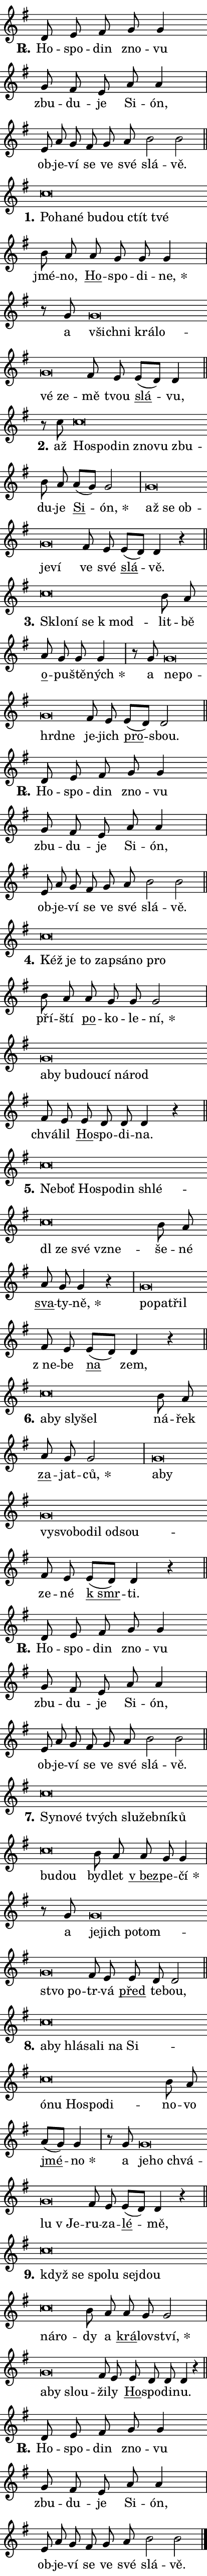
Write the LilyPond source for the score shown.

\version "2.22.1"
\header { tagline = "" }
\paper {
  indent = 0\cm
  top-margin = 0\cm
  right-margin = 0\cm
  bottom-margin = 0\cm
  left-margin = 0\cm
  paper-width = 7\cm
  page-breaking = #ly:one-page-breaking
  system-system-spacing.basic-distance = #11
  score-system-spacing.basic-distance = #11
  ragged-last = ##f
}


%% Author: Thomas Morley
%% https://lists.gnu.org/archive/html/lilypond-user/2020-05/msg00002.html
#(define (line-position grob)
"Returns position of @var[grob} in current system:
   @code{'start}, if at first time-step
   @code{'end}, if at last time-step
   @code{'middle} otherwise
"
  (let* ((col (ly:item-get-column grob))
         (ln (ly:grob-object col 'left-neighbor))
         (rn (ly:grob-object col 'right-neighbor))
         (col-to-check-left (if (ly:grob? ln) ln col))
         (col-to-check-right (if (ly:grob? rn) rn col))
         (break-dir-left
           (and
             (ly:grob-property col-to-check-left 'non-musical #f)
             (ly:item-break-dir col-to-check-left)))
         (break-dir-right
           (and
             (ly:grob-property col-to-check-right 'non-musical #f)
             (ly:item-break-dir col-to-check-right))))
        (cond ((eqv? 1 break-dir-left) 'start)
              ((eqv? -1 break-dir-right) 'end)
              (else 'middle))))

#(define (tranparent-at-line-position vctor)
  (lambda (grob)
  "Relying on @code{line-position} select the relevant enry from @var{vctor}.
Used to determine transparency,"
    (case (line-position grob)
      ((end) (not (vector-ref vctor 0)))
      ((middle) (not (vector-ref vctor 1)))
      ((start) (not (vector-ref vctor 2))))))

noteHeadBreakVisibility =
#(define-music-function (break-visibility)(vector?)
"Makes @code{NoteHead}s transparent relying on @var{break-visibility}"
#{
  \override NoteHead.transparent =
    #(tranparent-at-line-position break-visibility)
#})

#(define delete-ledgers-for-transparent-note-heads
  (lambda (grob)
    "Reads whether a @code{NoteHead} is transparent.
If so this @code{NoteHead} is removed from @code{'note-heads} from
@var{grob}, which is supposed to be @code{LedgerLineSpanner}.
As a result ledgers are not printed for this @code{NoteHead}"
    (let* ((nhds-array (ly:grob-object grob 'note-heads))
           (nhds-list
             (if (ly:grob-array? nhds-array)
                 (ly:grob-array->list nhds-array)
                 '()))
           ;; Relies on the transparent-property being done before
           ;; Staff.LedgerLineSpanner.after-line-breaking is executed.
           ;; This is fragile ...
           (to-keep
             (remove
               (lambda (nhd)
                 (ly:grob-property nhd 'transparent #f))
               nhds-list)))
      ;; TODO find a better method to iterate over grob-arrays, similiar
      ;; to filter/remove etc for lists
      ;; For now rebuilt from scratch
      (set! (ly:grob-object grob 'note-heads)  '())
      (for-each
        (lambda (nhd)
          (ly:pointer-group-interface::add-grob grob 'note-heads nhd))
        to-keep))))

hideNotes = {
  \noteHeadBreakVisibility #begin-of-line-visible
}
unHideNotes = {
  \noteHeadBreakVisibility #all-visible
}

% work-around for resetting accidentals
% https://lilypond.org/doc/v2.23/Documentation/notation/displaying-rhythms#unmetered-music
cadenzaMeasure = {
  \cadenzaOff
  \partial 1024 s1024
  \cadenzaOn
}

#(define-markup-command (accent layout props text) (markup?)
  "Underline accented syllable"
  (interpret-markup layout props
    #{\markup \override #'(offset . 4.3) \underline { #text }#}))

responsum = \markup \concat {
  "R" \hspace #-1.05 \path #0.1 #'((moveto 0 0.07) (lineto 0.9 0.8)) \hspace #0.05 "."
}

\layout {
    \context {
        \Staff
        \remove "Time_signature_engraver"
        \override LedgerLineSpanner.after-line-breaking = #delete-ledgers-for-transparent-note-heads
    }
    \context {
        \Voice {
            \override NoteHead.output-attributes = #'((class . "notehead"))
            \override Hairpin.height = #0.55
        }
    }
    \context {
        \Lyrics {
            \override StanzaNumber.output-attributes = #'((class . "stanzanumber"))
            \override LyricSpace.minimum-distance = #0.9
            \override LyricText.font-name = #"TeX Gyre Schola"
            \override LyricText.font-size = 1
            \override StanzaNumber.font-name = #"TeX Gyre Schola Bold"
            \override StanzaNumber.font-size = 1
        }
    }
}

% magnetic-lyrics.ily
%
%   written by
%     Jean Abou Samra <jean@abou-samra.fr>
%     Werner Lemberg <wl@gnu.org>
%
%   adapted by
%     Jiri Hon <jiri.hon@gmail.com>
%
% Version 2022-Apr-15

% https://www.mail-archive.com/lilypond-user@gnu.org/msg149350.html

#(define (Left_hyphen_pointer_engraver context)
   "Collect syllable-hyphen-syllable occurrences in lyrics and store
them in properties.  This engraver only looks to the left.  For
example, if the lyrics input is @code{foo -- bar}, it does the
following.

@itemize @bullet
@item
Set the @code{text} property of the @code{LyricHyphen} grob between
@q{foo} and @q{bar} to @code{foo}.

@item
Set the @code{left-hyphen} property of the @code{LyricText} grob with
text @q{foo} to the @code{LyricHyphen} grob between @q{foo} and
@q{bar}.
@end itemize

Use this auxiliary engraver in combination with the
@code{lyric-@/text::@/apply-@/magnetic-@/offset!} hook."
   (let ((hyphen #f)
         (text #f))
     (make-engraver
      (acknowledgers
       ((lyric-syllable-interface engraver grob source-engraver)
        (set! text grob)))
      (end-acknowledgers
       ((lyric-hyphen-interface engraver grob source-engraver)
        ;(when (not (grob::has-interface grob 'lyric-space-interface))
          (set! hyphen grob)));)
      ((stop-translation-timestep engraver)
       (when (and text hyphen)
         (ly:grob-set-object! text 'left-hyphen hyphen))
       (set! text #f)
       (set! hyphen #f)))))

#(define (lyric-text::apply-magnetic-offset! grob)
   "If the space between two syllables is less than the value in
property @code{LyricText@/.details@/.squash-threshold}, move the right
syllable to the left so that it gets concatenated with the left
syllable.

Use this function as a hook for
@code{LyricText@/.after-@/line-@/breaking} if the
@code{Left_@/hyphen_@/pointer_@/engraver} is active."
   (let ((hyphen (ly:grob-object grob 'left-hyphen #f)))
     (when hyphen
       (let ((left-text (ly:spanner-bound hyphen LEFT)))
         (when (grob::has-interface left-text 'lyric-syllable-interface)
           (let* ((common (ly:grob-common-refpoint grob left-text X))
                  (this-x-ext (ly:grob-extent grob common X))
                  (left-x-ext
                   (begin
                     ;; Trigger magnetism for left-text.
                     (ly:grob-property left-text 'after-line-breaking)
                     (ly:grob-extent left-text common X)))
                  ;; `delta` is the gap width between two syllables.
                  (delta (- (interval-start this-x-ext)
                            (interval-end left-x-ext)))
                  (details (ly:grob-property grob 'details))
                  (threshold (assoc-get 'squash-threshold details 0.2)))
             (when (< delta threshold)
               (let* (;; We have to manipulate the input text so that
                      ;; ligatures crossing syllable boundaries are not
                      ;; disabled.  For languages based on the Latin
                      ;; script this is essentially a beautification.
                      ;; However, for non-Western scripts it can be a
                      ;; necessity.
                      (lt (ly:grob-property left-text 'text))
                      (rt (ly:grob-property grob 'text))
                      (is-space (grob::has-interface hyphen 'lyric-space-interface))
                      (space (if is-space " " ""))
                      (space-markup (grob-interpret-markup grob " "))
                      (space-size (interval-length (ly:stencil-extent space-markup X)))
                      (extra-delta (if is-space space-size 0))
                      ;; Append new syllable.
                      (ltrt-space (if (and (string? lt) (string? rt))
                                (string-append lt space rt)
                                (make-concat-markup (list lt space rt))))
                      ;; Right-align `ltrt` to the right side.
                      (ltrt-space-markup (grob-interpret-markup
                               grob
                               (make-translate-markup
                                (cons (interval-length this-x-ext) 0)
                                (make-right-align-markup ltrt-space)))))
                 (begin
                   ;; Don't print `left-text`.
                   (ly:grob-set-property! left-text 'stencil #f)
                   ;; Set text and stencil (which holds all collected
                   ;; syllables so far) and shift it to the left.
                   (ly:grob-set-property! grob 'text ltrt-space)
                   (ly:grob-set-property! grob 'stencil ltrt-space-markup)
                   (ly:grob-translate-axis! grob (- (- delta extra-delta)) X))))))))))


#(define (lyric-hyphen::displace-bounds-first grob)
   ;; Make very sure this callback isn't triggered too early.
   (let ((left (ly:spanner-bound grob LEFT))
         (right (ly:spanner-bound grob RIGHT)))
     (ly:grob-property left 'after-line-breaking)
     (ly:grob-property right 'after-line-breaking)
     (ly:lyric-hyphen::print grob)))

squashThreshold = #0.4

\layout {
  \context {
    \Lyrics
    \consists #Left_hyphen_pointer_engraver
    \override LyricText.after-line-breaking =
      #lyric-text::apply-magnetic-offset!
    \override LyricHyphen.stencil = #lyric-hyphen::displace-bounds-first
    \override LyricText.details.squash-threshold = \squashThreshold
    \override LyricHyphen.minimum-distance = 0
    \override LyricHyphen.minimum-length = \squashThreshold
  }
}

squash = \override LyricText.details.squash-threshold = 9999
unSquash = \override LyricText.details.squash-threshold = \squashThreshold

left = \override LyricText.self-alignment-X = #LEFT
unLeft = \revert LyricText.self-alignment-X

starOffset = #(lambda (grob) 
                (let ((x_offset (ly:self-alignment-interface::aligned-on-x-parent grob)))
                  (if (= x_offset 0) 0 (+ x_offset 1.2))))

star = #(define-music-function (syllable)(string?)
"Append star separator at the end of a syllable"
#{
  \once \override LyricText.X-offset = #starOffset
  \lyricmode { \markup {
    #syllable
    \override #'((font-name . "TeX Gyre Schola Bold")) \hspace #0.2 \lower #0.65 \larger "*"
  } }
#})

starAccent = #(define-music-function (syllable)(string?)
"Append star separator at the end of a syllable and make accent"
#{
  \once \override LyricText.X-offset = #starOffset
  \lyricmode { \markup {
    \accent #syllable
    \override #'((font-name . "TeX Gyre Schola Bold")) \hspace #0.2 \lower #0.65 \larger "*"
  } }
#})

breath = #(define-music-function (syllable)(string?)
"Append breathing indicator at the end of a syllable"
#{
  \lyricmode { \markup { #syllable "+" } }
#})

optionalBreath = #(define-music-function (syllable)(string?)
"Append optional breathing indicator at the end of a syllable"
#{
  \lyricmode { \markup { #syllable "(+)" } }
#})


\score {
    <<
        \new Voice = "melody" { \cadenzaOn \key g \major \relative { d'8 e fis g g4 \bar "" g8 fis e a a4 \cadenzaMeasure \bar "|" e8 a g fis g a b2 b2 \cadenzaMeasure \bar "||" \break }
\relative { c''\breve*1/16 \hideNotes \breve*1/16 \bar "" \breve*1/16 \bar "" \breve*1/16 \bar "" \breve*1/16 \bar "" \breve*1/16 \breve*1/16 \bar "" \unHideNotes b8 a \bar "" a g g g4 \cadenzaMeasure \bar "|" r8 g8 g\breve*1/16 \hideNotes \breve*1/16 \bar "" \breve*1/16 \bar "" \breve*1/16 \bar "" \breve*1/16 \breve*1/16 \bar "" \unHideNotes fis8 e \bar "" e[( d)] d4 \cadenzaMeasure \bar "||" \break }
\relative { r8 c''8 c\breve*1/16 \hideNotes \breve*1/16 \bar "" \breve*1/16 \bar "" \breve*1/16 \bar "" \breve*1/16 \breve*1/16 \bar "" \unHideNotes b8 a \bar "" a[( g)] g2 \cadenzaMeasure \bar "|" g\breve*1/16 \hideNotes \breve*1/16 \bar "" \breve*1/16 \bar "" \breve*1/16 \breve*1/16 \bar "" \unHideNotes fis8 e \bar "" e[( d)] d4 r \cadenzaMeasure \bar "||" \break }
\relative { c''\breve*1/16 \hideNotes \breve*1/16 \bar "" \breve*1/16 \breve*1/16 \bar "" \unHideNotes b8 a \bar "" a g g g4 \cadenzaMeasure \bar "|" r8 g8 g\breve*1/16 \hideNotes \breve*1/16 \bar "" \breve*1/16 \breve*1/16 \bar "" \unHideNotes fis8 e \bar "" e[( d)] d2 \cadenzaMeasure \bar "||" \break }
\relative { d'8 e fis g g4 \bar "" g8 fis e a a4 \cadenzaMeasure \bar "|" e8 a g fis g a b2 b2 \cadenzaMeasure \bar "||" \break }
\relative { c''\breve*1/16 \hideNotes \breve*1/16 \bar "" \breve*1/16 \bar "" \breve*1/16 \bar "" \breve*1/16 \bar "" \breve*1/16 \breve*1/16 \bar "" \unHideNotes b8 a \bar "" a g g g2 \cadenzaMeasure \bar "|" g\breve*1/16 \hideNotes \breve*1/16 \bar "" \breve*1/16 \bar "" \breve*1/16 \bar "" \breve*1/16 \bar "" \breve*1/16 \breve*1/16 \bar "" \unHideNotes fis8 e \bar "" e d d d4 r \cadenzaMeasure \bar "||" \break }
\relative { c''\breve*1/16 \hideNotes \breve*1/16 \bar "" \breve*1/16 \bar "" \breve*1/16 \bar "" \breve*1/16 \bar "" \breve*1/16 \bar "" \breve*1/16 \bar "" \breve*1/16 \bar "" \breve*1/16 \breve*1/16 \bar "" \unHideNotes b8 a \bar "" a g g4 r \cadenzaMeasure \bar "|" g\breve*1/16 \hideNotes \breve*1/16 \breve*1/16 \bar "" \unHideNotes fis8 e \bar "" e[( d)] d4 r \cadenzaMeasure \bar "||" \break }
\relative { c''\breve*1/16 \hideNotes \breve*1/16 \bar "" \breve*1/16 \breve*1/16 \bar "" \unHideNotes b8 a \bar "" a g g2 \cadenzaMeasure \bar "|" g\breve*1/16 \hideNotes \breve*1/16 \bar "" \breve*1/16 \bar "" \breve*1/16 \bar "" \breve*1/16 \bar "" \breve*1/16 \bar "" \breve*1/16 \breve*1/16 \bar "" \unHideNotes fis8 e \bar "" e[( d)] d4 r \cadenzaMeasure \bar "||" \break }
\relative { d'8 e fis g g4 \bar "" g8 fis e a a4 \cadenzaMeasure \bar "|" e8 a g fis g a b2 b2 \cadenzaMeasure \bar "||" \break }
\relative { c''\breve*1/16 \hideNotes \breve*1/16 \bar "" \breve*1/16 \bar "" \breve*1/16 \bar "" \breve*1/16 \bar "" \breve*1/16 \bar "" \breve*1/16 \bar "" \breve*1/16 \bar "" \breve*1/16 \breve*1/16 \bar "" \unHideNotes b8 a \bar "" a g g4 \cadenzaMeasure \bar "|" r8 g8 g\breve*1/16 \hideNotes \breve*1/16 \bar "" \breve*1/16 \bar "" \breve*1/16 \bar "" \breve*1/16 \breve*1/16 \bar "" \unHideNotes fis8 e \bar "" e d d2 \cadenzaMeasure \bar "||" \break }
\relative { c''\breve*1/16 \hideNotes \breve*1/16 \bar "" \breve*1/16 \bar "" \breve*1/16 \bar "" \breve*1/16 \bar "" \breve*1/16 \bar "" \breve*1/16 \bar "" \breve*1/16 \bar "" \breve*1/16 \bar "" \breve*1/16 \bar "" \breve*1/16 \breve*1/16 \bar "" \unHideNotes b8 a \bar "" a[( g)] g4 \cadenzaMeasure \bar "|" r8 g8 g\breve*1/16 \hideNotes \breve*1/16 \bar "" \breve*1/16 \bar "" \breve*1/16 \breve*1/16 \bar "" \unHideNotes fis8 e \bar "" e[( d)] d4 r \cadenzaMeasure \bar "||" \break }
\relative { c''\breve*1/16 \hideNotes \breve*1/16 \bar "" \breve*1/16 \bar "" \breve*1/16 \bar "" \breve*1/16 \bar "" \breve*1/16 \bar "" \breve*1/16 \breve*1/16 \bar "" \unHideNotes b8 a \bar "" a g g2 \cadenzaMeasure \bar "|" g\breve*1/16 \hideNotes \breve*1/16 \breve*1/16 \bar "" \unHideNotes fis8 e \bar "" e d d d4 r \cadenzaMeasure \bar "||" \break }
\relative { d'8 e fis g g4 \bar "" g8 fis e a a4 \cadenzaMeasure \bar "|" e8 a g fis g a b2 b2 \cadenzaMeasure \bar "||" \break } \bar "|." }
        \new Lyrics \lyricsto "melody" { \lyricmode { \set stanza = \responsum
Ho -- spo -- din zno -- vu zbu -- du -- je Si -- ón, ob -- je -- ví se ve své slá -- vě.
\set stanza = "1."
\left Po -- \squash ha -- né bu -- dou ctít tvé \unLeft \unSquash jmé -- no, \markup \accent Ho -- spo -- di -- \star ne, a \left všich -- \squash ni krá -- lo -- vé ze -- \unLeft \unSquash mě tvou \markup \accent slá -- vu,
\set stanza = "2."
až \left Ho -- \squash spo -- din zno -- vu zbu -- \unLeft \unSquash du -- je \markup \accent Si -- \star ón, \left až \squash se ob -- je -- ví \unLeft \unSquash ve své \markup \accent slá -- vě.
\set stanza = "3."
\left Sklo -- \squash ní se "k mod" -- \unLeft \unSquash lit -- bě \markup \accent o -- pu -- ště -- \star ných a \left ne -- \squash po -- hrd -- ne \unLeft \unSquash je -- jich \markup \accent pro -- sbou.
\set stanza = \responsum
Ho -- spo -- din zno -- vu zbu -- du -- je Si -- ón, ob -- je -- ví se ve své slá -- vě.
\set stanza = "4."
\left Kéž \squash je to za -- psá -- no pro \unLeft \unSquash pří -- ští \markup \accent po -- ko -- le -- \star ní, \left a -- \squash by bu -- dou -- cí ná -- rod \unLeft \unSquash chvá -- lil \markup \accent Ho -- spo -- di -- na.
\set stanza = "5."
\left Ne -- \squash boť Ho -- spo -- din shlé -- dl ze své vzne -- \unLeft \unSquash še -- né \markup \accent sva -- ty -- \star ně, \left po -- \squash pa -- třil \unLeft \unSquash "z ne" -- be \markup \accent na zem,
\set stanza = "6."
\left a -- \squash by sly -- šel \unLeft \unSquash ná -- řek \markup \accent za -- jat -- \star ců, \left a -- \squash by vy -- svo -- bo -- dil od -- sou -- \unLeft \unSquash ze -- né \markup \accent "k smr" -- ti.
\set stanza = \responsum
Ho -- spo -- din zno -- vu zbu -- du -- je Si -- ón, ob -- je -- ví se ve své slá -- vě.
\set stanza = "7."
\left Sy -- \squash no -- vé tvých slu -- žeb -- ní -- ků bu -- dou \unLeft \unSquash byd -- let \markup \accent "v bez" -- pe -- \star čí a \left je -- \squash jich po -- tom -- stvo po -- \unLeft \unSquash tr -- vá \markup \accent před te -- bou,
\set stanza = "8."
\left a -- \squash by hlá -- sa -- li na Si -- ó -- nu Ho -- spo -- di -- \unLeft \unSquash no -- vo \markup \accent jmé -- \star no a \left je -- \squash ho chvá -- lu "v Je" -- \unLeft \unSquash ru -- za -- \markup \accent lé -- mě,
\set stanza = "9."
\left když \squash se spo -- lu sej -- dou ná -- ro -- \unLeft \unSquash dy a \markup \accent krá -- lov -- \star ství, \left a -- \squash by slou -- \unLeft \unSquash ži -- ly \markup \accent Ho -- spo -- di -- nu.
\set stanza = \responsum
Ho -- spo -- din zno -- vu zbu -- du -- je Si -- ón, ob -- je -- ví se ve své slá -- vě. } }
    >>
    \layout {}
}
